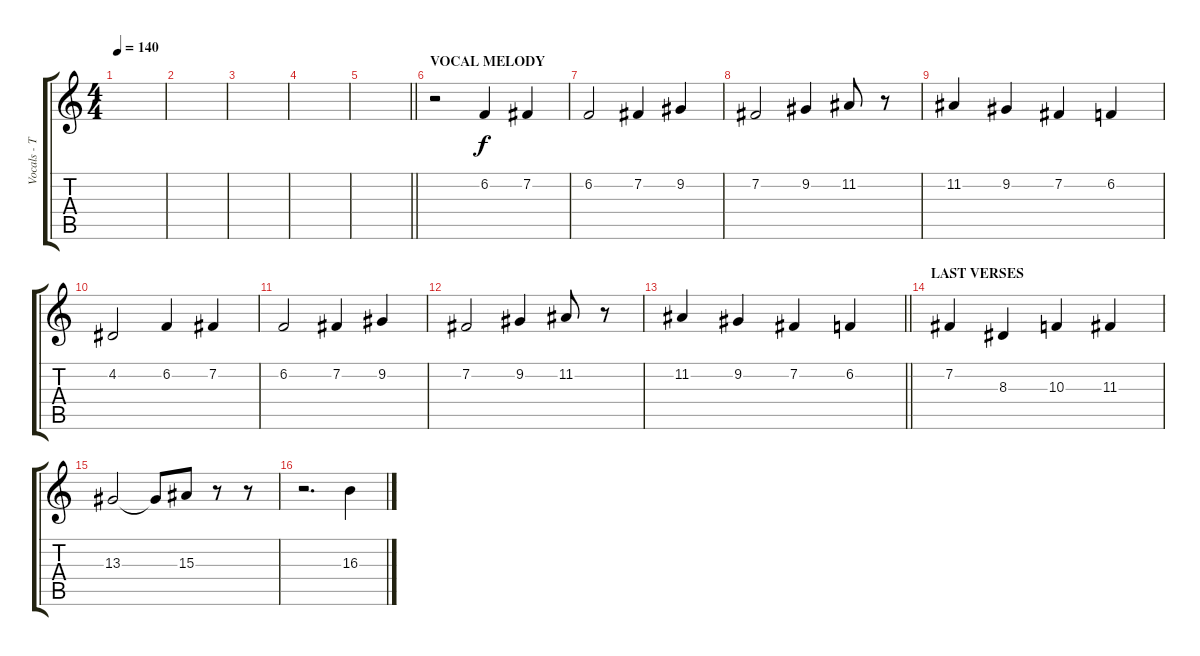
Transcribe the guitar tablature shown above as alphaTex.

\track ("Vocals - Tony Martin" "Vocals - T") {instrument violin}
\staff {score tabs}
\tuning (E4 B3 G3 D3 A2 E2) {hide}
\ts (4 4)
\tempo 140
\clef g2
\ks c
|
|
|
|
\barLineRight lightlight
|
\section ("" "VOCAL MELODY")
r.2 6.2.4 7.2.4 |
6.2.2 7.2.4 9.2.4 |
7.2.2 9.2.4 11.2.8 r.8 |
11.2.4 9.2.4 7.2.4 6.2.4 |
4.2.2 6.2.4 7.2.4 |
6.2.2 7.2.4 9.2.4 |
7.2.2 9.2.4 11.2.8 r.8 |
\barLineRight lightlight
11.2.4 9.2.4 7.2.4 6.2.4 |
\section ("" "LAST VERSES")
7.2.4 8.3.4 10.3.4 11.3.4 |
13.3.2 13.3{t}.8 15.3.8 r.8 r.8 |
r.2{d} 16.3.4
